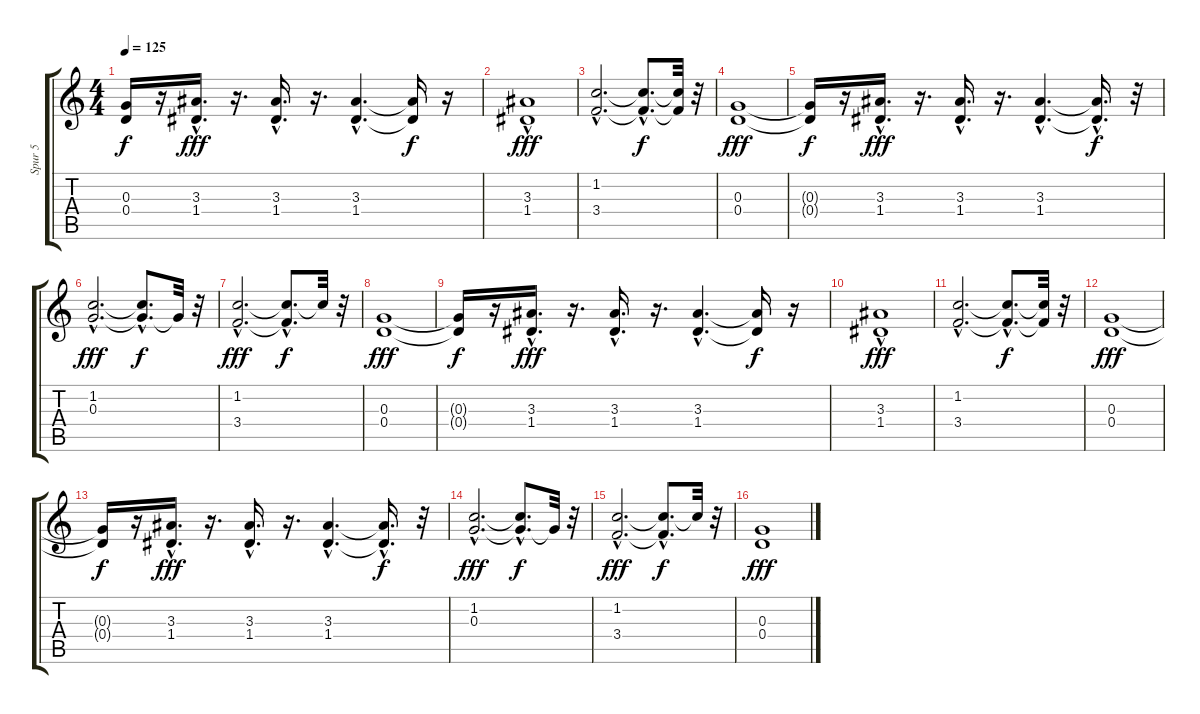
\track ("Spur 5" "Spur 5") {instrument distortionguitar}
\staff {score tabs}
\tuning (E4 B3 G3 D3 A2 E2) {hide}
\ts (4 4)
\tempo 125
\clef g2
\ks c
(0.3{t} 0.4{t}).16{dy f} r.16 (3.3{hac} 1.4{hac}).16{d dy fff} r.16{d} (3.3{hac} 1.4{hac}).16{d} r.16{d} (3.3{hac} 1.4{hac}).4{d} (3.3{t} 1.4{t}).16{dy f} r.16 |
(3.3{hac} 1.4).1{dy fff} |
(1.2{hac} 3.4{hac}).2{d} (1.2{hac t} 3.4{hac t}).8{d dy f} (1.2{t} 3.4{t}).32 r.32 |
(0.3 0.4).1{dy fff} |
(0.3{t} 0.4{t}).16{dy f} r.16 (3.3{hac} 1.4{hac}).16{d dy fff} r.16{d} (3.3{hac} 1.4{hac}).16{d} r.16{d} (3.3{hac} 1.4{hac}).4{d} (3.3{hac t} 1.4{hac t}).16{d dy f} r.32 |
(1.2{hac} 0.3{hac}).2{d dy fff} (1.2{hac t} 0.3{hac t}).8{d dy f} 0.3{t}.32 r.32 |
(1.2{hac} 3.4{hac}).2{d dy fff} (1.2{hac t} 3.4{hac t}).8{d dy f} 1.2{t}.32 r.32 |
(0.3 0.4).1{dy fff} |
(0.3{t} 0.4{t}).16{dy f} r.16 (3.3{hac} 1.4{hac}).16{d dy fff} r.16{d} (3.3{hac} 1.4{hac}).16{d} r.16{d} (3.3{hac} 1.4{hac}).4{d} (3.3{t} 1.4{t}).16{dy f} r.16 |
(3.3{hac} 1.4).1{dy fff} |
(1.2{hac} 3.4{hac}).2{d} (1.2{hac t} 3.4{hac t}).8{d dy f} (1.2{t} 3.4{t}).32 r.32 |
(0.3 0.4).1{dy fff} |
(0.3{t} 0.4{t}).16{dy f} r.16 (3.3{hac} 1.4{hac}).16{d dy fff} r.16{d} (3.3{hac} 1.4{hac}).16{d} r.16{d} (3.3{hac} 1.4{hac}).4{d} (3.3{hac t} 1.4{hac t}).16{d dy f} r.32 |
(1.2{hac} 0.3{hac}).2{d dy fff} (1.2{hac t} 0.3{hac t}).8{d dy f} 0.3{t}.32 r.32 |
(1.2{hac} 3.4{hac}).2{d dy fff} (1.2{hac t} 3.4{hac t}).8{d dy f} 1.2{t}.32 r.32 |
(0.3 0.4).1{dy fff}
